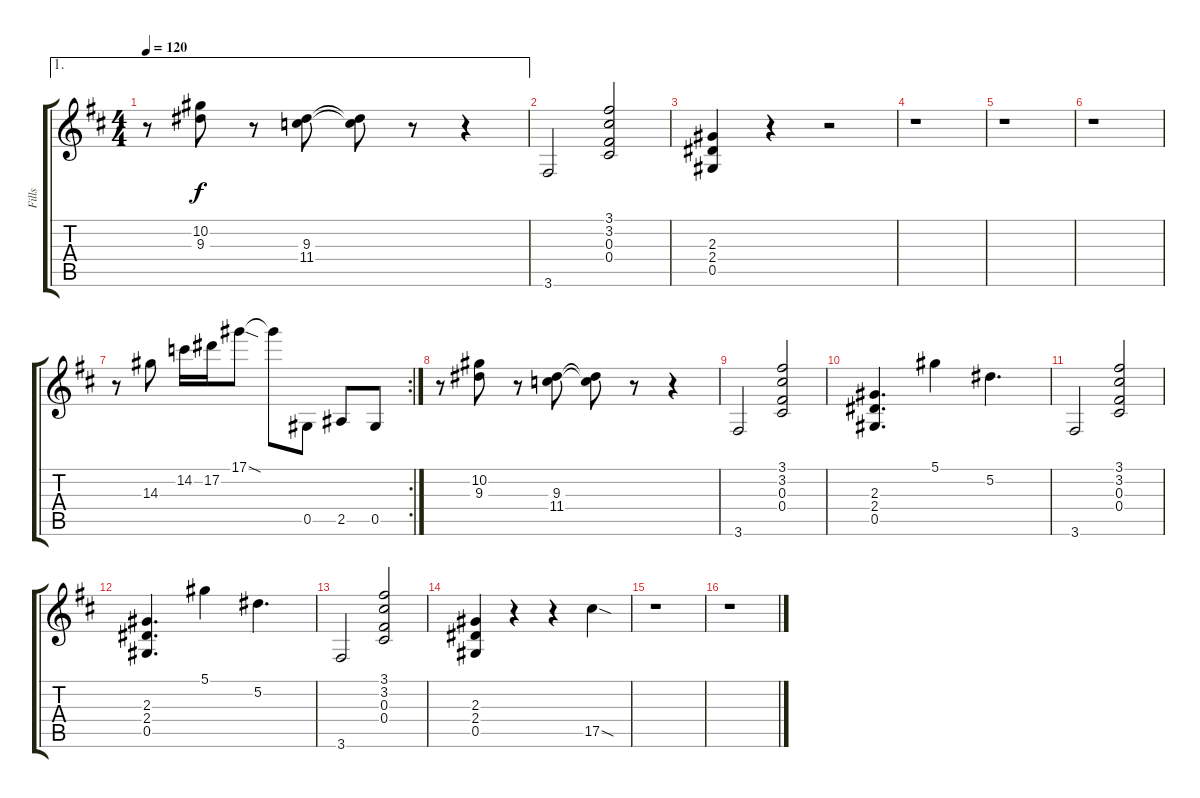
\track ("Fills" "Fills") {instrument electricguitarclean}
\staff {score tabs}
\tuning (Eb4 Bb3 Gb3 Db3 Ab2 Eb2) {hide}
\ae 1
\ts (4 4)
\tempo 120
\clef g2
\ks d
r.8{dy f} (10.2 9.3).8 r.8 (9.3 11.4).8 (9.3{t} 11.4{t}).8 r.8 r.4 |
3.6.2 (3.1 3.2 0.3 0.4).2 |
(2.3 2.4 0.5).4 r.4 r.2 |
r.1 |
r.1 |
r.1 |
\rc 2
r.8 14.3.8 14.2.16 17.2.16 17.1{sod}.8 17.1{t}.8 0.5.8 2.5.8 0.5.8 |
r.8 (10.2 9.3).8 r.8 (9.3 11.4).8 (9.3{t} 11.4{t}).8 r.8 r.4 |
3.6.2 (3.1 3.2 0.3 0.4).2 |
(2.3 2.4 0.5).4{d} 5.1.4 5.2.4{d} |
3.6.2 (3.1 3.2 0.3 0.4).2 |
(2.3 2.4 0.5).4{d} 5.1.4 5.2.4{d} |
3.6.2 (3.1 3.2 0.3 0.4).2 |
(2.3 2.4 0.5).4 r.4 r.4 17.5{sod}.4 |
r.1 |
r.1
